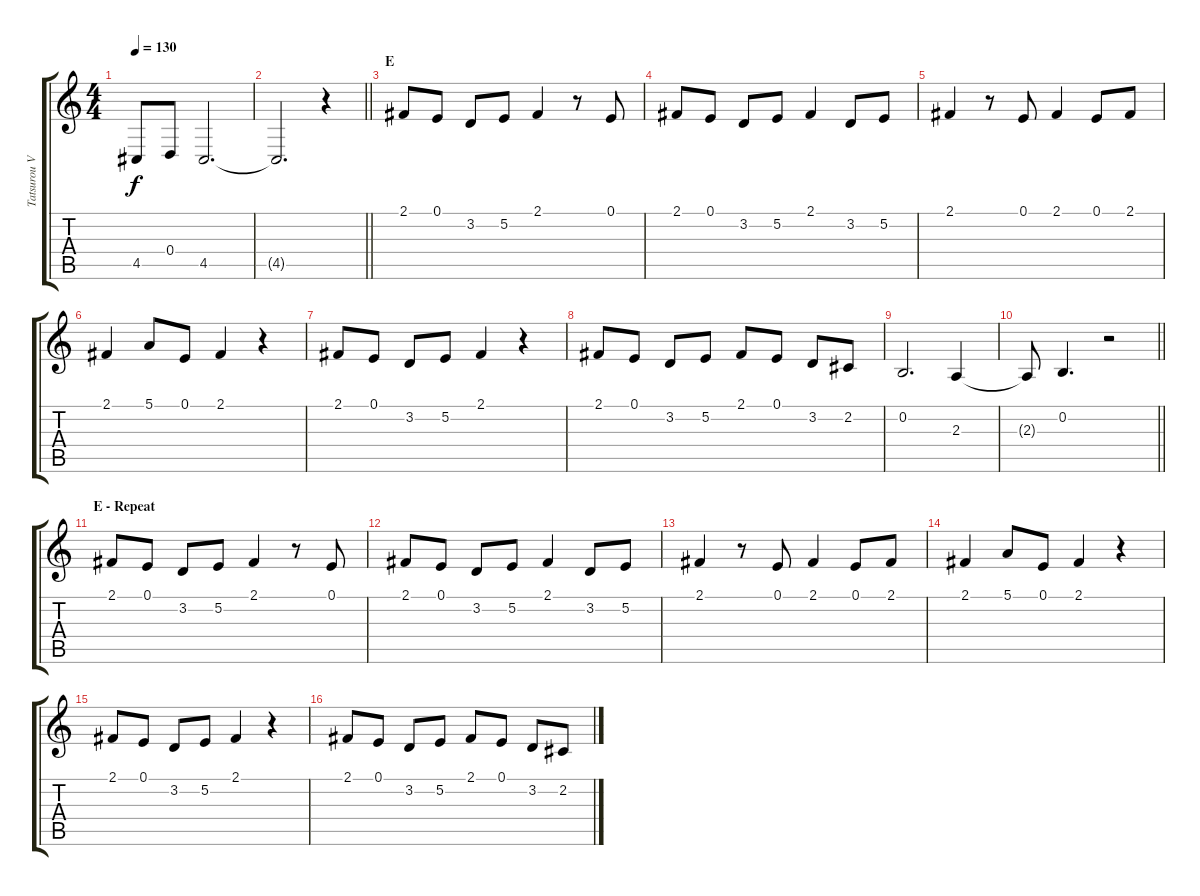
\track ("Tatsurou Vocals" "Tatsurou V") {instrument tenorsax}
\staff {score tabs}
\tuning (E4 B3 G3 D3 A2 E2) {hide}
\ts (4 4)
\tempo 130
\clef g2
\ks c
4.5.8{dy f} 0.4.8 4.5.2{d} |
\barLineRight lightlight
4.5{t}.2{d} r.4 |
\section ("" "E")
2.1.8 0.1.8 3.2.8 5.2.8 2.1.4 r.8 0.1.8 |
2.1.8 0.1.8 3.2.8 5.2.8 2.1.4 3.2.8 5.2.8 |
2.1.4 r.8 0.1.8 2.1.4 0.1.8 2.1.8 |
2.1.4 5.1.8 0.1.8 2.1.4 r.4 |
2.1.8 0.1.8 3.2.8 5.2.8 2.1.4 r.4 |
2.1.8 0.1.8 3.2.8 5.2.8 2.1.8 0.1.8 3.2.8 2.2.8 |
0.2.2{d} 2.3.4 |
\barLineRight lightlight
2.3{t}.8 0.2.4{d} r.2 |
\section ("" "E - Repeat")
2.1.8 0.1.8 3.2.8 5.2.8 2.1.4 r.8 0.1.8 |
2.1.8 0.1.8 3.2.8 5.2.8 2.1.4 3.2.8 5.2.8 |
2.1.4 r.8 0.1.8 2.1.4 0.1.8 2.1.8 |
2.1.4 5.1.8 0.1.8 2.1.4 r.4 |
2.1.8 0.1.8 3.2.8 5.2.8 2.1.4 r.4 |
2.1.8 0.1.8 3.2.8 5.2.8 2.1.8 0.1.8 3.2.8 2.2.8
